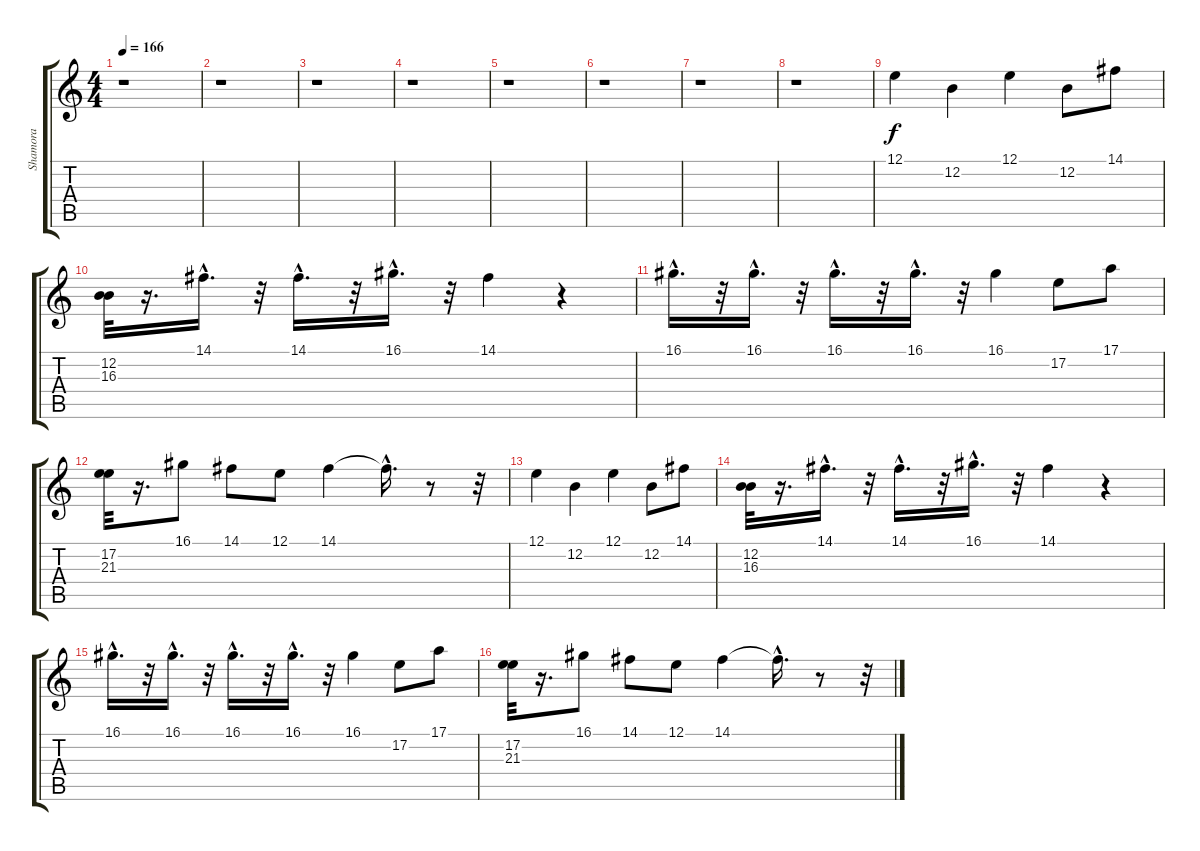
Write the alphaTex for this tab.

\track ("Shamora" "Shamora") {instrument pad3polysynth}
\staff {score tabs}
\tuning (E4 B3 G3 D3 A2 E2) {hide}
\ts (4 4)
\tempo 166
\clef g2
\ks c
r.1{dy f} |
r.1 |
r.1 |
r.1 |
r.1 |
r.1 |
r.1 |
r.1 |
12.1.4 12.2.4 12.1.4 12.2.8 14.1.8 |
(12.2 16.3).32 r.16{d} 14.1{hac}.16{d} r.32 14.1{hac}.16{d} r.32 16.1{hac}.16{d} r.32 14.1.4 r.4 |
16.1{hac}.16{d} r.32 16.1{hac}.16{d} r.32 16.1{hac}.16{d} r.32 16.1{hac}.16{d} r.32 16.1.4 17.2.8 17.1.8 |
(17.2 21.3).32 r.16{d} 16.1.8 14.1.8 12.1.8 14.1.4 14.1{hac t}.16{d} r.8 r.32 |
12.1.4 12.2.4 12.1.4 12.2.8 14.1.8 |
(12.2 16.3).32 r.16{d} 14.1{hac}.16{d} r.32 14.1{hac}.16{d} r.32 16.1{hac}.16{d} r.32 14.1.4 r.4 |
16.1{hac}.16{d} r.32 16.1{hac}.16{d} r.32 16.1{hac}.16{d} r.32 16.1{hac}.16{d} r.32 16.1.4 17.2.8 17.1.8 |
(17.2 21.3).32 r.16{d} 16.1.8 14.1.8 12.1.8 14.1.4 14.1{hac t}.16{d} r.8 r.32
